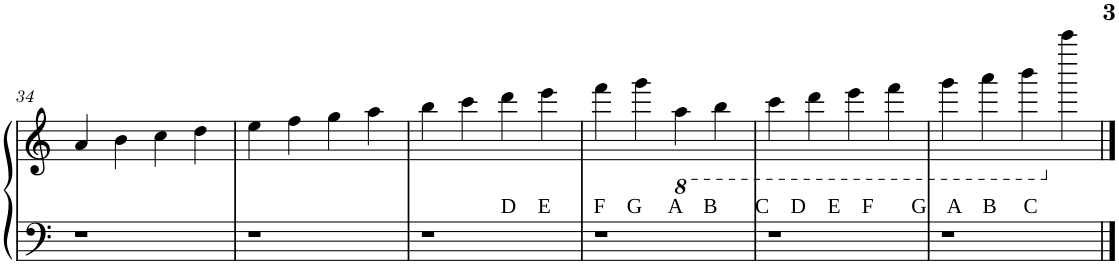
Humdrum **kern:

**kern	**kern
*part1	*part1
*staff2	*staff1
*I"Piano	*
*I'Pno.	*
!!LO:PB:g=z
*clefF4	*clefG2
*k[]	*k[]
*M4/4	*M4/4
=34	=34
1r	4a/
.	4b\
.	4cc\
.	4dd\
=35	=35
1r	4ee\
.	4ff\
.	4gg\
.	4aa\
=36	=36
1r	4bb\
.	4ccc\
!	!LO:TX:b:t=D    E        F    G     A    B       C    D    E    F       G    A    B     C
.	4ddd\
.	4eee\
=37	=37
1r	4fff\
.	4ggg\
*	*8va
.	4aaa\
.	4bbb\
=38	=38
1r	4cccc\
.	4dddd\
.	4eeee\
.	4ffff\
=39	=39
1r	4gggg\
.	4aaaa\
.	4bbbb\
*	*X8va
.	4ccccc\
==	==
*-	*-
